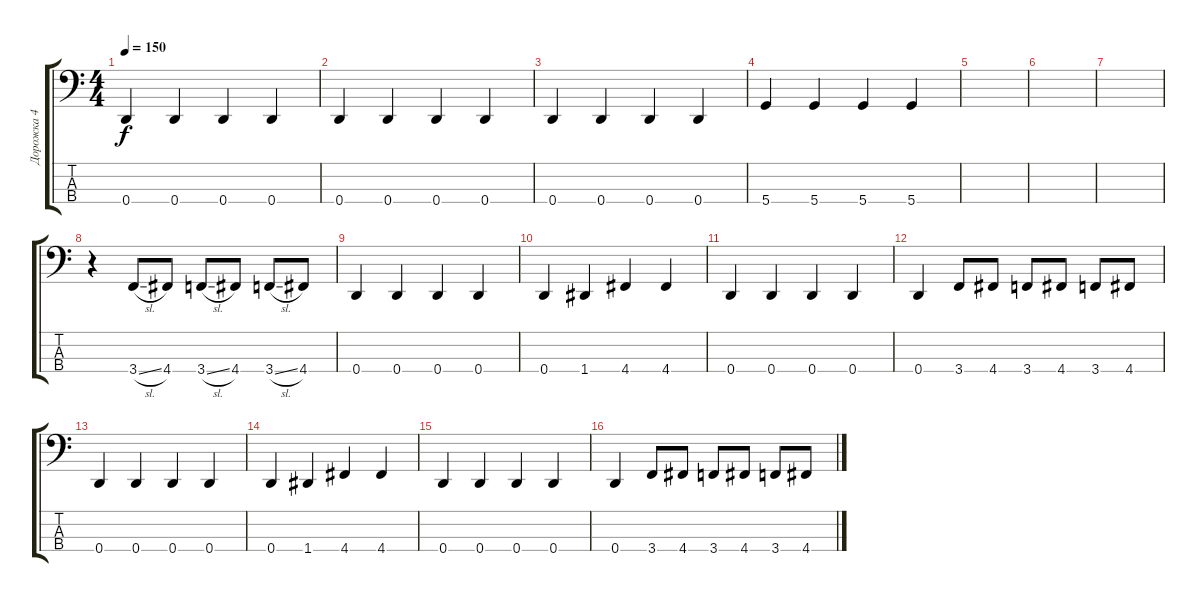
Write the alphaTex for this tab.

\track ("Дорожка 4" "Дорожка 4") {instrument electricbasspick}
\staff {score tabs}
\tuning (G2 D2 A1 D1) {hide}
\ts (4 4)
\tempo 150
\clef f4
\ks c
0.4.4{dy f} 0.4.4 0.4.4 0.4.4 |
0.4.4 0.4.4 0.4.4 0.4.4 |
0.4.4 0.4.4 0.4.4 0.4.4 |
5.4.4 5.4.4 5.4.4 5.4.4 |
|
|
|
r.4 3.4{sl}.8 4.4.8 3.4{sl}.8 4.4.8 3.4{sl}.8 4.4.8 |
0.4.4 0.4.4 0.4.4 0.4.4 |
0.4.4 1.4.4 4.4.4 4.4.4 |
0.4.4 0.4.4 0.4.4 0.4.4 |
0.4.4 3.4.8 4.4.8 3.4.8 4.4.8 3.4.8 4.4.8 |
0.4.4 0.4.4 0.4.4 0.4.4 |
0.4.4 1.4.4 4.4.4 4.4.4 |
0.4.4 0.4.4 0.4.4 0.4.4 |
0.4.4 3.4.8 4.4.8 3.4.8 4.4.8 3.4.8 4.4.8
